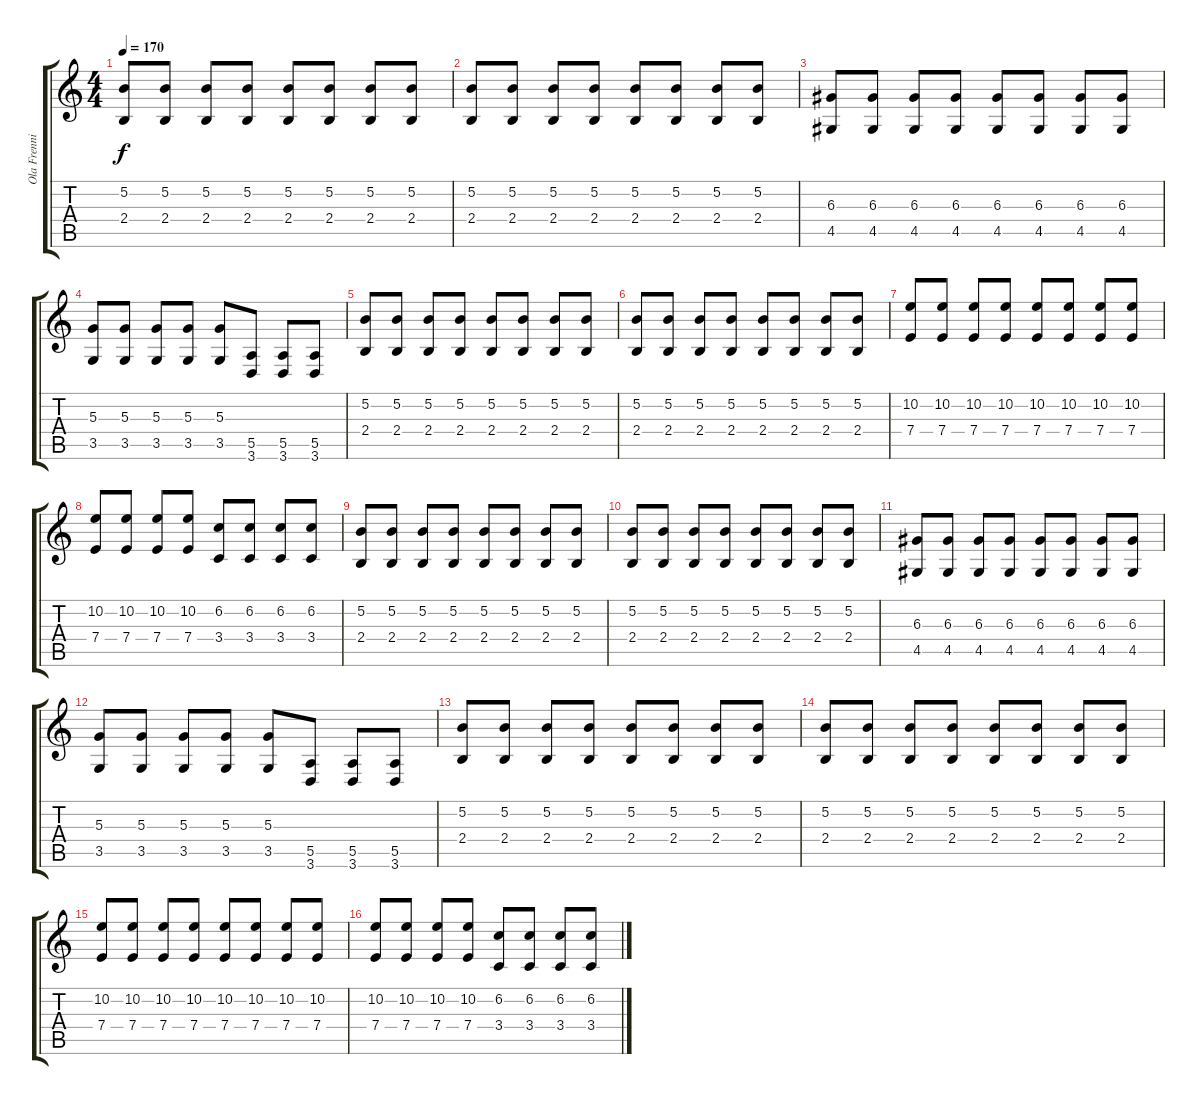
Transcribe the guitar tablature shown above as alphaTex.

\track ("Ola Frenning" "Ola Frenni") {instrument distortionguitar}
\staff {score tabs}
\tuning (B3 Gb3 D3 A2 E2 B1) {hide}
\ts (4 4)
\tempo 170
\clef g2
\ks c
(5.2 2.4).8{dy f instrument distortionguitar} (5.2 2.4).8 (5.2 2.4).8 (5.2 2.4).8 (5.2 2.4).8 (5.2 2.4).8 (5.2 2.4).8 (5.2 2.4).8 |
(5.2 2.4).8 (5.2 2.4).8 (5.2 2.4).8 (5.2 2.4).8 (5.2 2.4).8 (5.2 2.4).8 (5.2 2.4).8 (5.2 2.4).8 |
(6.3 4.5).8 (6.3 4.5).8 (6.3 4.5).8 (6.3 4.5).8 (6.3 4.5).8 (6.3 4.5).8 (6.3 4.5).8 (6.3 4.5).8 |
(5.3 3.5).8 (5.3 3.5).8 (5.3 3.5).8 (5.3 3.5).8 (5.3 3.5).8 (5.5 3.6).8 (5.5 3.6).8 (5.5 3.6).8 |
(5.2 2.4).8 (5.2 2.4).8 (5.2 2.4).8 (5.2 2.4).8 (5.2 2.4).8 (5.2 2.4).8 (5.2 2.4).8 (5.2 2.4).8 |
(5.2 2.4).8 (5.2 2.4).8 (5.2 2.4).8 (5.2 2.4).8 (5.2 2.4).8 (5.2 2.4).8 (5.2 2.4).8 (5.2 2.4).8 |
(10.2 7.4).8 (10.2 7.4).8 (10.2 7.4).8 (10.2 7.4).8 (10.2 7.4).8 (10.2 7.4).8 (10.2 7.4).8 (10.2 7.4).8 |
(10.2 7.4).8 (10.2 7.4).8 (10.2 7.4).8 (10.2 7.4).8 (6.2 3.4).8 (6.2 3.4).8 (6.2 3.4).8 (6.2 3.4).8 |
(5.2 2.4).8 (5.2 2.4).8 (5.2 2.4).8 (5.2 2.4).8 (5.2 2.4).8 (5.2 2.4).8 (5.2 2.4).8 (5.2 2.4).8 |
(5.2 2.4).8 (5.2 2.4).8 (5.2 2.4).8 (5.2 2.4).8 (5.2 2.4).8 (5.2 2.4).8 (5.2 2.4).8 (5.2 2.4).8 |
(6.3 4.5).8 (6.3 4.5).8 (6.3 4.5).8 (6.3 4.5).8 (6.3 4.5).8 (6.3 4.5).8 (6.3 4.5).8 (6.3 4.5).8 |
(5.3 3.5).8 (5.3 3.5).8 (5.3 3.5).8 (5.3 3.5).8 (5.3 3.5).8 (5.5 3.6).8 (5.5 3.6).8 (5.5 3.6).8 |
(5.2 2.4).8 (5.2 2.4).8 (5.2 2.4).8 (5.2 2.4).8 (5.2 2.4).8 (5.2 2.4).8 (5.2 2.4).8 (5.2 2.4).8 |
(5.2 2.4).8 (5.2 2.4).8 (5.2 2.4).8 (5.2 2.4).8 (5.2 2.4).8 (5.2 2.4).8 (5.2 2.4).8 (5.2 2.4).8 |
(10.2 7.4).8 (10.2 7.4).8 (10.2 7.4).8 (10.2 7.4).8 (10.2 7.4).8 (10.2 7.4).8 (10.2 7.4).8 (10.2 7.4).8 |
(10.2 7.4).8 (10.2 7.4).8 (10.2 7.4).8 (10.2 7.4).8 (6.2 3.4).8 (6.2 3.4).8 (6.2 3.4).8 (6.2 3.4).8
